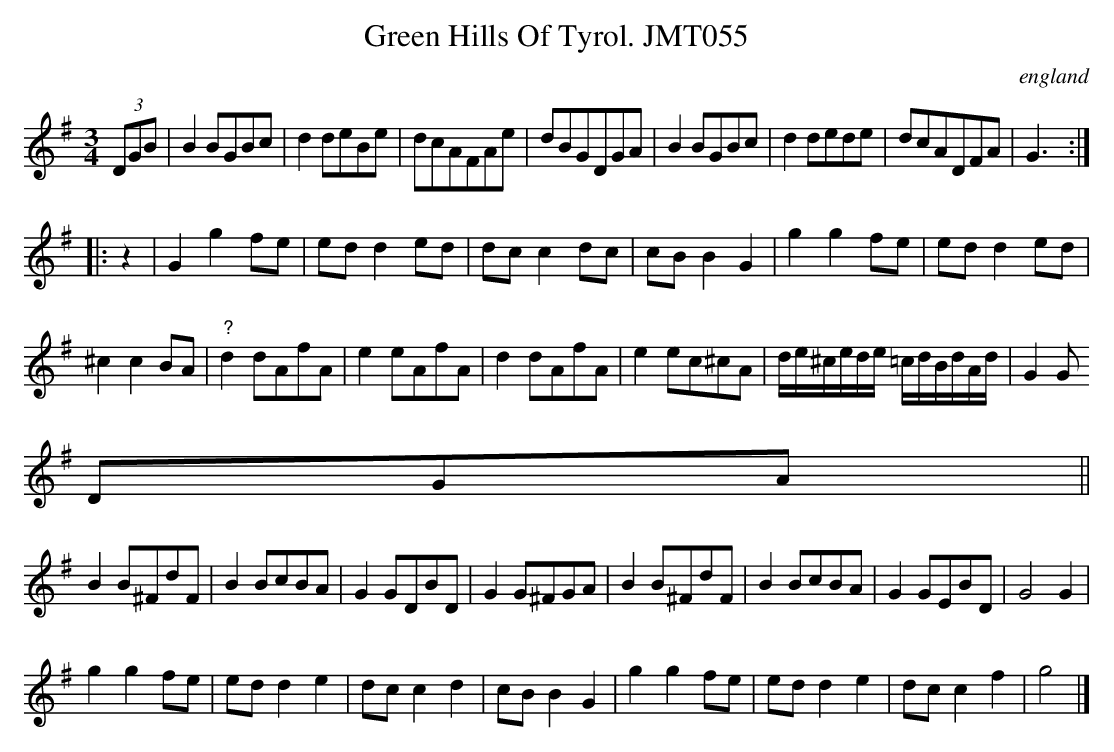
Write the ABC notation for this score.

X:1
T:Green Hills Of Tyrol. JMT055
O:england
M:3/4
L:1/8
K:G
(3DGB|B2BGBc|d2deBe|dcAFAe|dBGDGA|B2BGBc|d2dede|dcADFA|G3:|
|:z2|G2g2fe|edd2ed|dcc2dc|cBB2G2|g2g2fe|edd2ed|
^c2c2BA|"?"d2dAfA|e2eAfA|d2dAfA|e2ec^cA|d/e/^c/e/d/e/ =c/d/B/d/A/d/|G2G
DGA||
B2B^FdF|B2BcBA|G2GDBD|G2G^FGA|B2B^FdF|B2BcBA|G2GEBD|G4G2|
g2g2fe|edd2e2|dcc2d2|cBB2G2|g2g2fe|edd2e2|dcc2f2|g4|]
